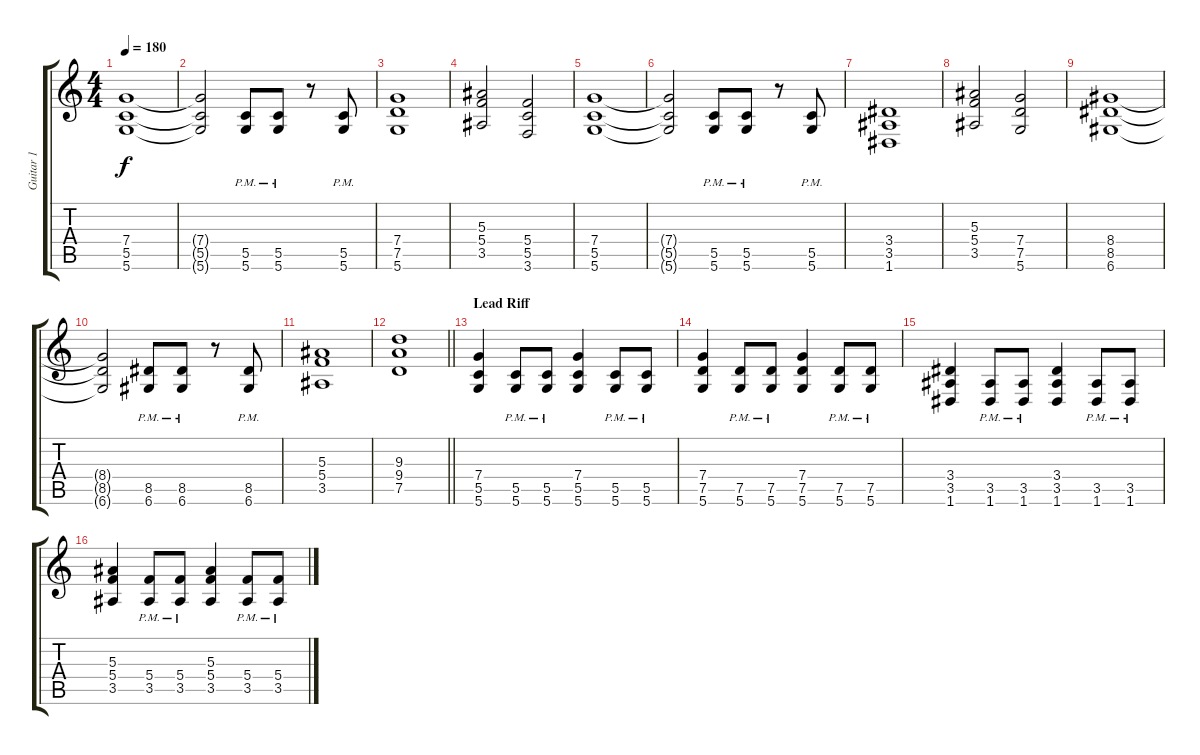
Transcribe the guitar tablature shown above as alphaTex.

\track ("Guitar 1" "Guitar 1") {instrument distortionguitar}
\staff {score tabs}
\tuning (D4 A3 F3 C3 G2 D2) {hide}
\ts (4 4)
\tempo 180
\clef g2
\ks c
(7.4 5.5 5.6).1{dy f} |
(7.4{t} 5.5{t} 5.6{t}).2 (5.5{pm} 5.6{pm}).8 (5.5{pm} 5.6{pm}).8 r.8 (5.5{pm} 5.6{pm}).8 |
(7.4 7.5 5.6).1 |
(5.3 5.4 3.5).2 (5.4 5.5 3.6).2 |
(7.4 5.5 5.6).1 |
(7.4{t} 5.5{t} 5.6{t}).2 (5.5{pm} 5.6{pm}).8 (5.5{pm} 5.6{pm}).8 r.8 (5.5{pm} 5.6{pm}).8 |
(3.4 3.5 1.6).1 |
(5.3 5.4 3.5).2 (7.4 7.5 5.6).2 |
(8.4 8.5 6.6).1 |
(8.4{t} 8.5{t} 6.6{t}).2 (8.5{pm} 6.6{pm}).8 (8.5{pm} 6.6{pm}).8 r.8 (8.5{pm} 6.6{pm}).8 |
(5.3 5.4 3.5).1 |
\barLineRight lightlight
(9.3 9.4 7.5).1 |
\section ("" "Lead Riff")
(7.4 5.5 5.6).4{volume 11} (5.5{pm} 5.6{pm}).8 (5.5{pm} 5.6{pm}).8 (7.4 5.5 5.6).4 (5.5{pm} 5.6{pm}).8 (5.5{pm} 5.6{pm}).8 |
(7.4 7.5 5.6).4 (7.5{pm} 5.6{pm}).8 (7.5{pm} 5.6{pm}).8 (7.4 7.5 5.6).4 (7.5{pm} 5.6{pm}).8 (7.5{pm} 5.6{pm}).8 |
(3.4 3.5 1.6).4 (3.5{pm} 1.6{pm}).8 (3.5{pm} 1.6{pm}).8 (3.4 3.5 1.6).4 (3.5{pm} 1.6{pm}).8 (3.5{pm} 1.6{pm}).8 |
(5.3 5.4 3.5).4 (5.4{pm} 3.5{pm}).8 (5.4{pm} 3.5{pm}).8 (5.3 5.4 3.5).4 (5.4{pm} 3.5{pm}).8 (5.4{pm} 3.5{pm}).8
